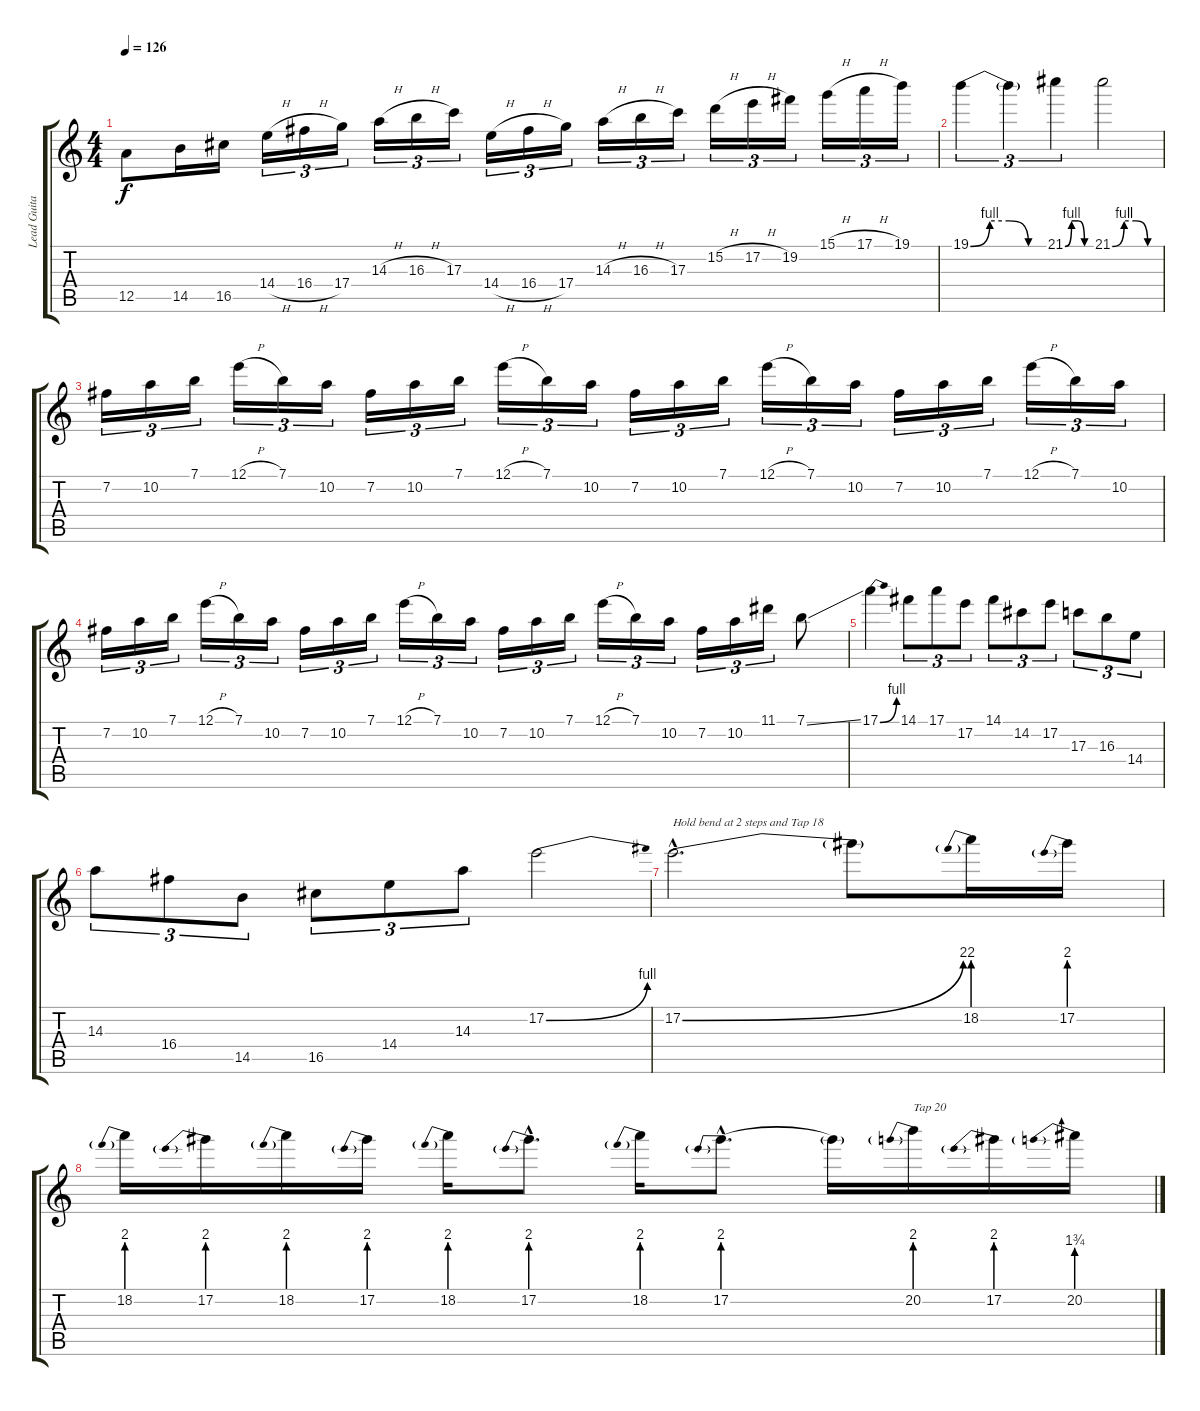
\track ("Lead Guitar" "Lead Guita") {instrument overdrivenguitar}
\staff {score tabs}
\tuning (E4 B3 G3 D3 A2 E2) {hide}
\ts (4 4)
\tempo 126
\clef g2
\ks c
12.5{t}.8{dy f} 14.5.16 16.5.16 14.4{h}.16{tu (3 2)} 16.4{h}.16{tu (3 2)} 17.4.16{tu (3 2)} 14.3{h}.16{tu (3 2)} 16.3{h}.16{tu (3 2)} 17.3.16{tu (3 2)} 14.4{h}.16{tu (3 2)} 16.4{h}.16{tu (3 2)} 17.4.16{tu (3 2)} 14.3{h}.16{tu (3 2)} 16.3{h}.16{tu (3 2)} 17.3.16{tu (3 2)} 15.2{h}.16{tu (3 2)} 17.2{h}.16{tu (3 2)} 19.2.16{tu (3 2)} 15.1{h}.16{tu (3 2)} 17.1{h}.16{tu (3 2)} 19.1.16{tu (3 2)} |
19.1{be (custom 0 0 15 4 30 4 45 0 60 0)}.4{tu (3 2)} 19.1{t}.4{tu (3 2)} 21.1{be (custom 0 0 15 4 30 4 45 0 60 0)}.4{tu (3 2)} 21.1{be (custom 0 0 15 4 30 4 45 0 60 0)}.2 |
7.2.16{tu (3 2)} 10.2.16{tu (3 2)} 7.1.16{tu (3 2)} 12.1{h}.16{tu (3 2)} 7.1.16{tu (3 2)} 10.2.16{tu (3 2)} 7.2.16{tu (3 2)} 10.2.16{tu (3 2)} 7.1.16{tu (3 2)} 12.1{h}.16{tu (3 2)} 7.1.16{tu (3 2)} 10.2.16{tu (3 2)} 7.2.16{tu (3 2)} 10.2.16{tu (3 2)} 7.1.16{tu (3 2)} 12.1{h}.16{tu (3 2)} 7.1.16{tu (3 2)} 10.2.16{tu (3 2)} 7.2.16{tu (3 2)} 10.2.16{tu (3 2)} 7.1.16{tu (3 2)} 12.1{h}.16{tu (3 2)} 7.1.16{tu (3 2)} 10.2.16{tu (3 2)} |
7.2.16{tu (3 2)} 10.2.16{tu (3 2)} 7.1.16{tu (3 2)} 12.1{h}.16{tu (3 2)} 7.1.16{tu (3 2)} 10.2.16{tu (3 2)} 7.2.16{tu (3 2)} 10.2.16{tu (3 2)} 7.1.16{tu (3 2)} 12.1{h}.16{tu (3 2)} 7.1.16{tu (3 2)} 10.2.16{tu (3 2)} 7.2.16{tu (3 2)} 10.2.16{tu (3 2)} 7.1.16{tu (3 2)} 12.1{h}.16{tu (3 2)} 7.1.16{tu (3 2)} 10.2.16{tu (3 2)} 7.2.16{tu (3 2)} 10.2.16{tu (3 2)} 11.1.16{tu (3 2)} 7.1{ss}.8 |
17.1{be (bend 0 0 60 4)}.4 14.1.8{tu (3 2)} 17.1.8{tu (3 2)} 17.2.8{tu (3 2)} 14.1.8{tu (3 2)} 14.2.8{tu (3 2)} 17.2.8{tu (3 2)} 17.3.8{tu (3 2)} 16.3.8{tu (3 2)} 14.4.8{tu (3 2)} |
14.3.8{tu (3 2)} 16.4.8{tu (3 2)} 14.5.8{tu (3 2)} 16.5.8{tu (3 2)} 14.4.8{tu (3 2)} 14.3.8{tu (3 2)} 17.2{be (bend 0 0 60 4)}.2 |
17.2{be (bend 0 0 60 8) hac}.2{d txt "Hold bend at 2 steps and Tap 18"} 17.2{t}.8 18.2{be (prebend 0 8 60 8)}.16 17.2{be (prebend 0 8 60 8)}.16 |
18.2{be (prebend 0 8 60 8)}.16 17.2{be (prebend 0 8 60 8)}.16 18.2{be (prebend 0 8 60 8)}.16 17.2{be (prebend 0 8 60 8)}.16 18.2{be (prebend 0 8 60 8)}.16 17.2{be (prebend 0 8 60 8) hac}.8{d} 18.2{be (prebend 0 8 60 8)}.16 17.2{be (prebend 0 8 60 8) hac}.8{d} 17.2{t}.16 20.2{be (prebend 0 8 60 8)}.16{txt "Tap 20"} 17.2{be (prebend 0 8 60 8)}.16 20.2{be (prebend 0 7 60 7)}.16
